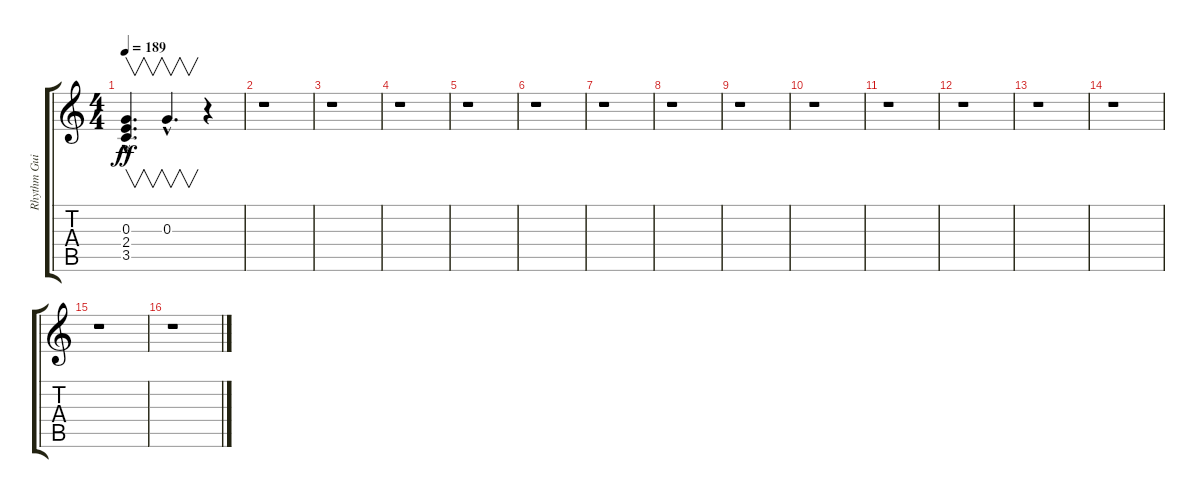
\track ("Rhythm Guitar II" "Rhythm Gui") {instrument electricguitarclean}
\staff {score tabs}
\tuning (E4 B3 G3 D3 A2 E2) {hide}
\ts (4 4)
\tempo 189
\clef g2
\ks c
(0.3{hac} 2.4{hac} 3.5{hac}).4{v d dy ff} 0.3{hac}.4{v d} r.4 |
r.1 |
r.1 |
r.1 |
r.1 |
r.1 |
r.1 |
r.1 |
r.1 |
r.1 |
r.1 |
r.1 |
r.1 |
r.1 |
r.1 |
r.1
